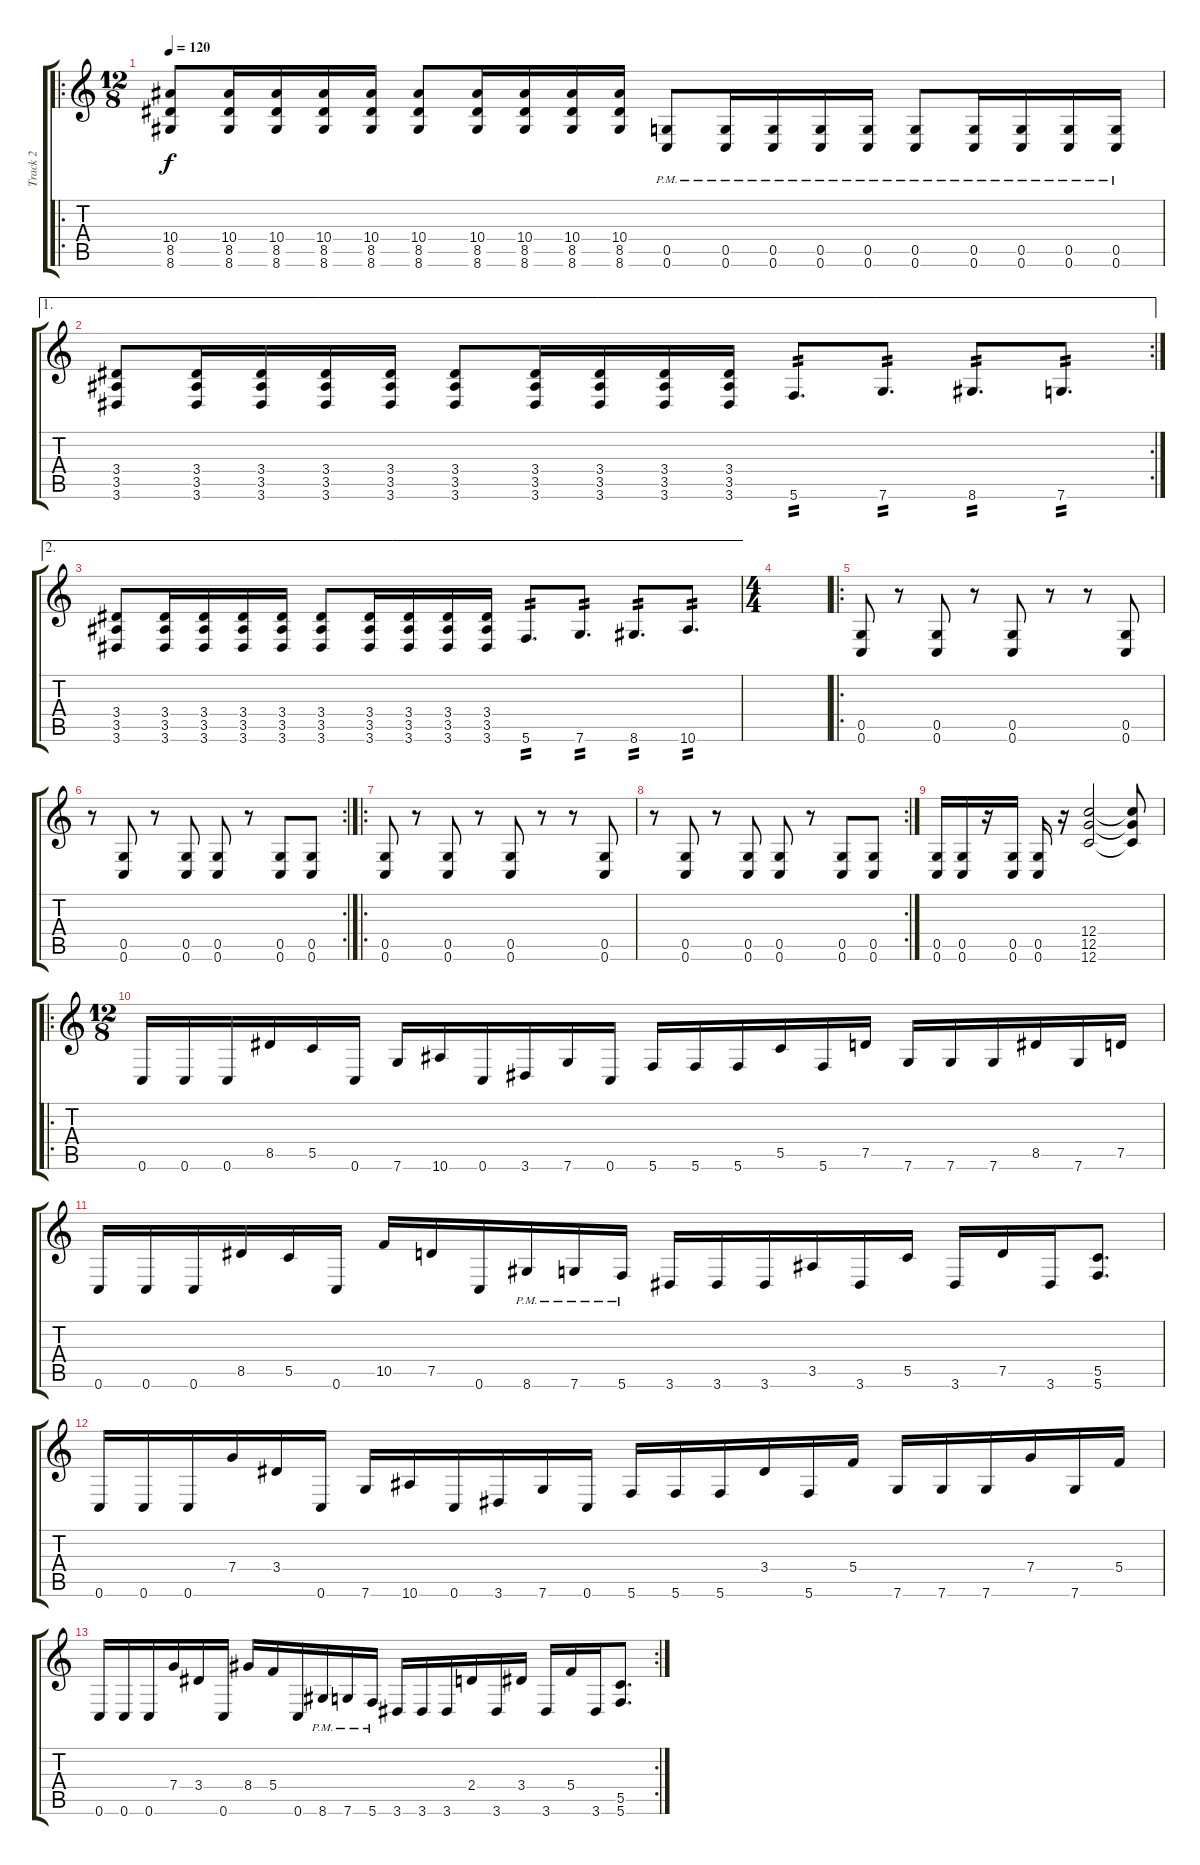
\track ("Track 2" "Track 2") {instrument distortionguitar}
\staff {score tabs}
\tuning (D4 A3 F3 C3 G2 C2) {hide}
\ro
\ts (12 8)
\tempo 120
\clef g2
\ks c
(10.4 8.5 8.6).8{dy f} (10.4 8.5 8.6).16 (10.4 8.5 8.6).16 (10.4 8.5 8.6).16 (10.4 8.5 8.6).16 (10.4 8.5 8.6).8 (10.4 8.5 8.6).16 (10.4 8.5 8.6).16 (10.4 8.5 8.6).16 (10.4 8.5 8.6).16 (0.5{pm} 0.6{pm}).8 (0.5{pm} 0.6{pm}).16 (0.5{pm} 0.6{pm}).16 (0.5{pm} 0.6{pm}).16 (0.5{pm} 0.6{pm}).16 (0.5{pm} 0.6{pm}).8 (0.5{pm} 0.6{pm}).16 (0.5{pm} 0.6{pm}).16 (0.5{pm} 0.6{pm}).16 (0.5{pm} 0.6{pm}).16 |
\ae 1
\rc 2
(3.4 3.5 3.6).8 (3.4 3.5 3.6).16 (3.4 3.5 3.6).16 (3.4 3.5 3.6).16 (3.4 3.5 3.6).16 (3.4 3.5 3.6).8 (3.4 3.5 3.6).16 (3.4 3.5 3.6).16 (3.4 3.5 3.6).16 (3.4 3.5 3.6).16 5.6.8{d tp 2} 7.6.8{d tp 2} 8.6.8{d tp 2} 7.6.8{d tp 2} |
\ae 2
(3.4 3.5 3.6).8 (3.4 3.5 3.6).16 (3.4 3.5 3.6).16 (3.4 3.5 3.6).16 (3.4 3.5 3.6).16 (3.4 3.5 3.6).8 (3.4 3.5 3.6).16 (3.4 3.5 3.6).16 (3.4 3.5 3.6).16 (3.4 3.5 3.6).16 5.6.8{d tp 2} 7.6.8{d tp 2} 8.6.8{d tp 2} 10.6.8{d tp 2} |
\ts (4 4)
|
\ro
(0.5 0.6).8 r.8 (0.5 0.6).8 r.8 (0.5 0.6).8 r.8 r.8 (0.5 0.6).8 |
\rc 2
r.8 (0.5 0.6).8 r.8 (0.5 0.6).8 (0.5 0.6).8 r.8 (0.5 0.6).8 (0.5 0.6).8 |
\ro
(0.5 0.6).8 r.8 (0.5 0.6).8 r.8 (0.5 0.6).8 r.8 r.8 (0.5 0.6).8 |
\rc 2
r.8 (0.5 0.6).8 r.8 (0.5 0.6).8 (0.5 0.6).8 r.8 (0.5 0.6).8 (0.5 0.6).8 |
(0.5 0.6).16 (0.5 0.6).16 r.16 (0.5 0.6).16 (0.5 0.6).16 r.16 (12.4 12.5 12.6).2 (12.4{t} 12.5{t} 12.6{t}).8 |
\ro
\ts (12 8)
0.6.16 0.6.16 0.6.16 8.5.16 5.5.16 0.6.16 7.6.16 10.6.16 0.6.16 3.6.16 7.6.16 0.6.16 5.6.16 5.6.16 5.6.16 5.5.16 5.6.16 7.5.16 7.6.16 7.6.16 7.6.16 8.5.16 7.6.16 7.5.16 |
0.6.16 0.6.16 0.6.16 8.5.16 5.5.16 0.6.16 10.5.16 7.5.16 0.6.16 8.6{pm}.16 7.6{pm}.16 5.6{pm}.16 3.6.16 3.6.16 3.6.16 3.5.16 3.6.16 5.5.16 3.6.16 7.5.16 3.6.16 (5.5 5.6).8{d} |
0.6.16 0.6.16 0.6.16 7.4.16 3.4.16 0.6.16 7.6.16 10.6.16 0.6.16 3.6.16 7.6.16 0.6.16 5.6.16 5.6.16 5.6.16 3.4.16 5.6.16 5.4.16 7.6.16 7.6.16 7.6.16 7.4.16 7.6.16 5.4.16 |
\rc 2
0.6.16 0.6.16 0.6.16 7.4.16 3.4.16 0.6.16 8.4.16 5.4.16 0.6.16 8.6{pm}.16 7.6{pm}.16 5.6{pm}.16 3.6.16 3.6.16 3.6.16 2.4.16 3.6.16 3.4.16 3.6.16 5.4.16 3.6.16 (5.5 5.6).8{d}
